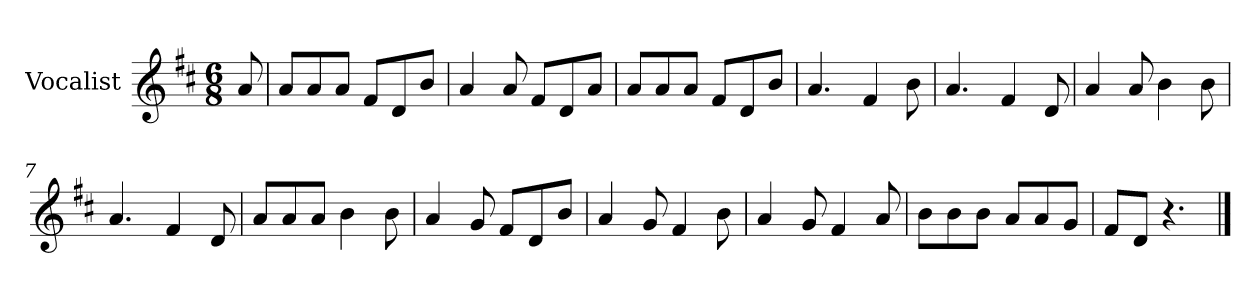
**kern
*part1
*staff1
*I"Vocalist
*k[f#c#]
*D:
*M6/8
=
8a
=1
8aL
8a
8aJ
8f#L
8d
8bJ
=2
4a
8a
8f#L
8d
8aJ
=3
8aL
8a
8aJ
8f#L
8d
8bJ
=4
4.a
4f#
8b
=5
4.a
4f#
8d
=6
4a
8a
4b
8b
=7
4.a
4f#
8d
=8
8aL
8a
8aJ
4b
8b
=9
4a
8g
8f#L
8d
8bJ
=10
4a
8g
4f#
8b
=11
4a
8g
4f#
8a
=12
8bL
8b
8bJ
8aL
8a
8gJ
=13
8f#L
8dJ
4.r
==
*-
